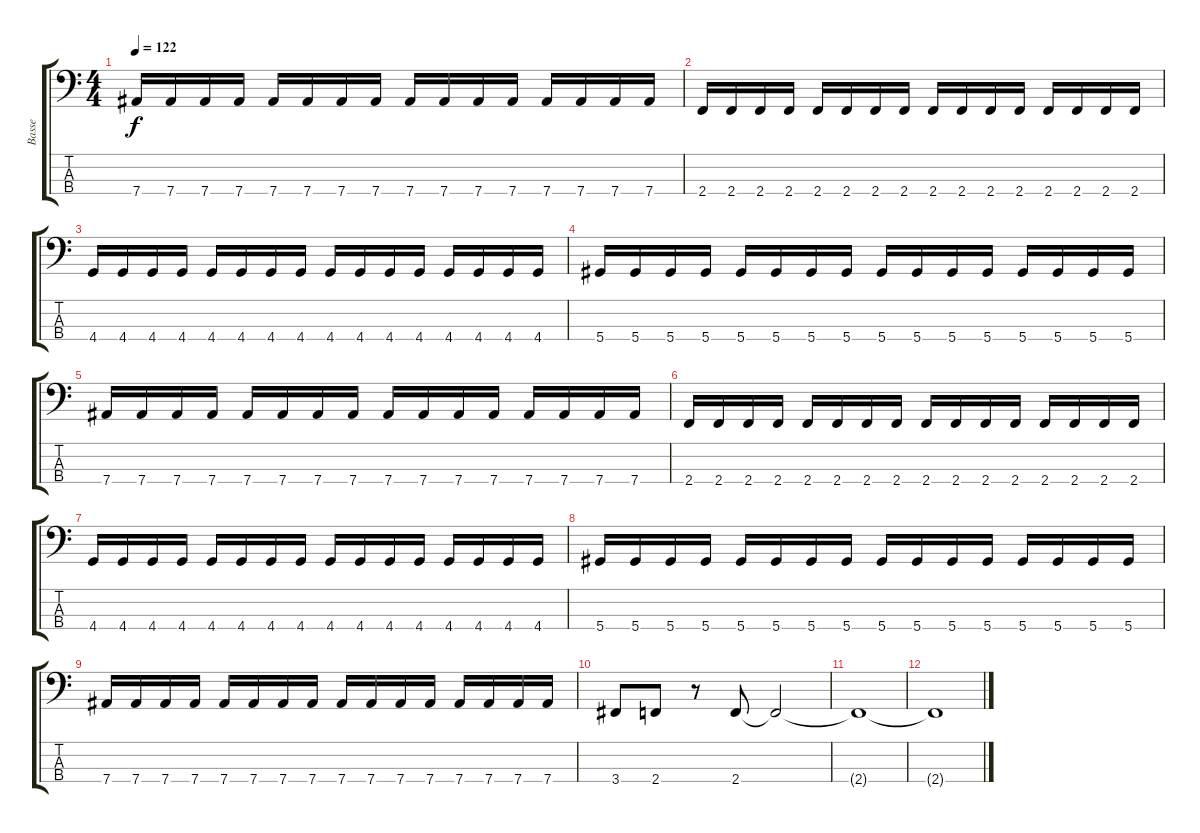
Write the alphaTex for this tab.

\track ("Basse" "Basse") {instrument electricbasspick}
\staff {score tabs}
\tuning (Gb2 Db2 Ab1 Eb1) {hide}
\ts (4 4)
\tempo 122
\clef f4
\ks c
7.4.16{dy f} 7.4.16 7.4.16 7.4.16 7.4.16 7.4.16 7.4.16 7.4.16 7.4.16 7.4.16 7.4.16 7.4.16 7.4.16 7.4.16 7.4.16 7.4.16 |
2.4.16 2.4.16 2.4.16 2.4.16 2.4.16 2.4.16 2.4.16 2.4.16 2.4.16 2.4.16 2.4.16 2.4.16 2.4.16 2.4.16 2.4.16 2.4.16 |
4.4.16 4.4.16 4.4.16 4.4.16 4.4.16 4.4.16 4.4.16 4.4.16 4.4.16 4.4.16 4.4.16 4.4.16 4.4.16 4.4.16 4.4.16 4.4.16 |
5.4.16 5.4.16 5.4.16 5.4.16 5.4.16 5.4.16 5.4.16 5.4.16 5.4.16 5.4.16 5.4.16 5.4.16 5.4.16 5.4.16 5.4.16 5.4.16 |
7.4.16 7.4.16 7.4.16 7.4.16 7.4.16 7.4.16 7.4.16 7.4.16 7.4.16 7.4.16 7.4.16 7.4.16 7.4.16 7.4.16 7.4.16 7.4.16 |
2.4.16 2.4.16 2.4.16 2.4.16 2.4.16 2.4.16 2.4.16 2.4.16 2.4.16 2.4.16 2.4.16 2.4.16 2.4.16 2.4.16 2.4.16 2.4.16 |
4.4.16 4.4.16 4.4.16 4.4.16 4.4.16 4.4.16 4.4.16 4.4.16 4.4.16 4.4.16 4.4.16 4.4.16 4.4.16 4.4.16 4.4.16 4.4.16 |
5.4.16 5.4.16 5.4.16 5.4.16 5.4.16 5.4.16 5.4.16 5.4.16 5.4.16 5.4.16 5.4.16 5.4.16 5.4.16 5.4.16 5.4.16 5.4.16 |
7.4.16 7.4.16 7.4.16 7.4.16 7.4.16 7.4.16 7.4.16 7.4.16 7.4.16 7.4.16 7.4.16 7.4.16 7.4.16 7.4.16 7.4.16 7.4.16 |
3.4.8 2.4.8 r.8 2.4.8 2.4{t}.2 |
2.4{t}.1 |
2.4{t}.1
